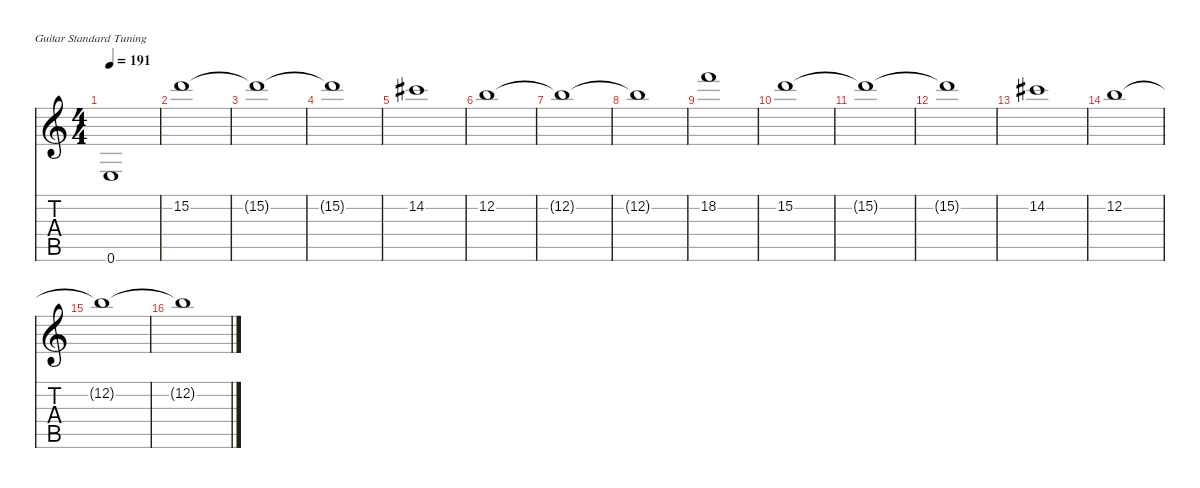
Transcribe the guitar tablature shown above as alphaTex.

\defaultSystemsLayout 4
\hideDynamics
\bracketExtendMode nobrackets
\singleTrackTrackNamePolicy hidden
\multiTrackTrackNamePolicy hidden
\firstSystemTrackNameMode fullname
\firstSystemTrackNameOrientation horizontal
\otherSystemsTrackNameOrientation horizontal
\track ("Guitar 2" "dist.guit.") {instrument distortionguitar}
\staff {score tabs}
\tuning (E4 B3 G3 D3 A2 E2)
\ts (4 4)
\tempo 191
\clef g2
\ks c
0.6{t}.1{dy p beam Up} |
15.2.1{dy f beam Down} |
15.2{t}.1{beam Down} |
15.2{t}.1{beam Down} |
14.2{acc #}.1{beam Down} |
12.2.1{beam Down} |
12.2{t}.1{beam Down} |
12.2{t}.1{beam Down} |
18.2.1{beam Down} |
15.2.1{beam Down} |
15.2{t}.1{beam Down} |
15.2{t}.1{beam Down} |
14.2{acc #}.1{beam Down} |
12.2.1{dy mf beam Down} |
12.2{t}.1{beam Down} |
12.2{t}.1{beam Down}
